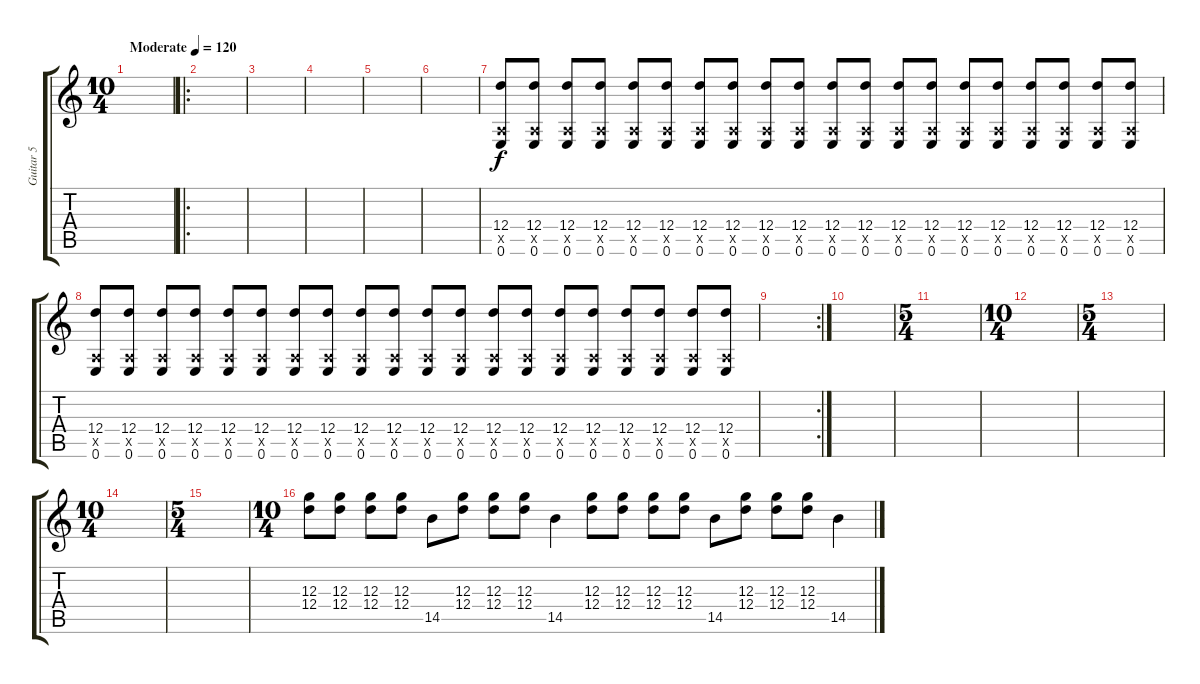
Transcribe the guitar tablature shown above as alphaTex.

\track ("Guitar 5" "Guitar 5") {instrument distortionguitar}
\staff {score tabs}
\tuning (E4 B3 G3 D3 A2 E2) {hide}
\ts (10 4)
\tempo (120 "Moderate")
\clef g2
\ks c
|
\ro
|
|
|
|
|
(12.4 0.5{x} 0.6).8 (12.4 0.5{x} 0.6).8 (12.4 0.5{x} 0.6).8 (12.4 0.5{x} 0.6).8 (12.4 0.5{x} 0.6).8 (12.4 0.5{x} 0.6).8 (12.4 0.5{x} 0.6).8 (12.4 0.5{x} 0.6).8 (12.4 0.5{x} 0.6).8 (12.4 0.5{x} 0.6).8 (12.4 0.5{x} 0.6).8 (12.4 0.5{x} 0.6).8 (12.4 0.5{x} 0.6).8 (12.4 0.5{x} 0.6).8 (12.4 0.5{x} 0.6).8 (12.4 0.5{x} 0.6).8 (12.4 0.5{x} 0.6).8 (12.4 0.5{x} 0.6).8 (12.4 0.5{x} 0.6).8 (12.4 0.5{x} 0.6).8 |
(12.4 0.5{x} 0.6).8 (12.4 0.5{x} 0.6).8 (12.4 0.5{x} 0.6).8 (12.4 0.5{x} 0.6).8 (12.4 0.5{x} 0.6).8 (12.4 0.5{x} 0.6).8 (12.4 0.5{x} 0.6).8 (12.4 0.5{x} 0.6).8 (12.4 0.5{x} 0.6).8 (12.4 0.5{x} 0.6).8 (12.4 0.5{x} 0.6).8 (12.4 0.5{x} 0.6).8 (12.4 0.5{x} 0.6).8 (12.4 0.5{x} 0.6).8 (12.4 0.5{x} 0.6).8 (12.4 0.5{x} 0.6).8 (12.4 0.5{x} 0.6).8 (12.4 0.5{x} 0.6).8 (12.4 0.5{x} 0.6).8 (12.4 0.5{x} 0.6).8 |
\rc 2
|
|
\ts (5 4)
|
\ts (10 4)
|
\ts (5 4)
|
\ts (10 4)
|
\ts (5 4)
|
\ts (10 4)
(12.3 12.4).8 (12.3 12.4).8 (12.3 12.4).8 (12.3 12.4).8 14.5.8 (12.3 12.4).8 (12.3 12.4).8 (12.3 12.4).8 14.5.4 (12.3 12.4).8 (12.3 12.4).8 (12.3 12.4).8 (12.3 12.4).8 14.5.8 (12.3 12.4).8 (12.3 12.4).8 (12.3 12.4).8 14.5.4
